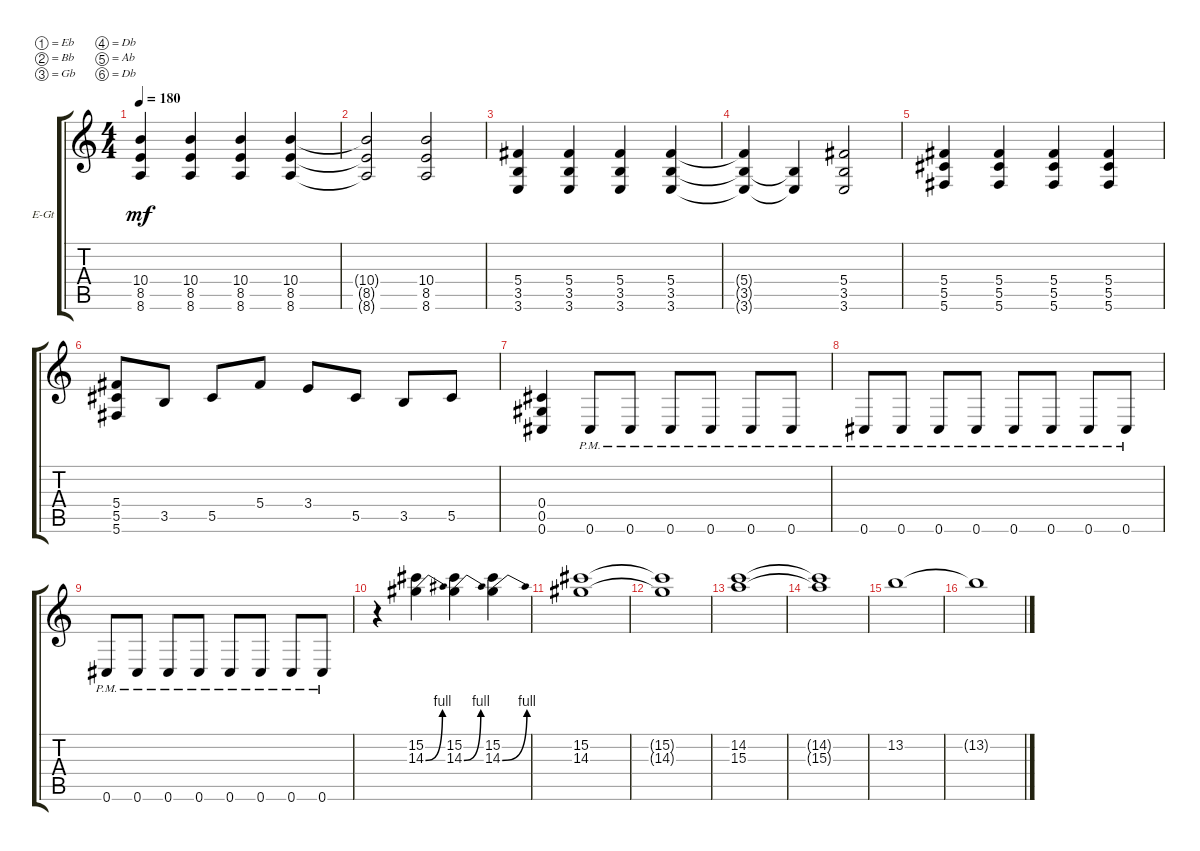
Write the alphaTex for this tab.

\defaultSystemsLayout 4
\bracketExtendMode groupsimilarinstruments
\firstSystemTrackNameOrientation horizontal
\otherSystemsTrackNameOrientation horizontal
\track ("Zach Blair" "E-Gt") {instrument distortionguitar}
\staff {score tabs}
\tuning (Eb4 Bb3 Gb3 Db3 Ab2 Db2)
\ts (4 4)
\tempo 180
\clef g2
\ks c
(8.5 10.4 8.6).4{dy mf} (8.5 10.4 8.6).4 (8.5 10.4 8.6).4 (8.5 10.4 8.6).4 |
(8.5{t} 10.4{t} 8.6{t}).2 (8.5 10.4 8.6).2 |
(3.5 5.4 3.6).4 (3.5 5.4 3.6).4 (3.5 5.4 3.6).4 (3.5 5.4 3.6).4 |
(5.4{t} 3.5{t} 3.6{t}).4 (3.5{t} 3.6{t}).4 (3.5 5.4 3.6).2 |
(5.5 5.4 5.6).4 (5.5 5.4 5.6).4 (5.5 5.4 5.6).4 (5.5 5.4 5.6).4 |
(5.5 5.4 5.6).8 3.5.8 5.5.8 5.4.8 3.4.8 5.5.8 3.5.8 5.5.8 |
(0.6 0.5 0.4).4 0.6{pm}.8 0.6{pm}.8 0.6{pm}.8 0.6{pm}.8 0.6{pm}.8 0.6{pm}.8 |
0.6{pm}.8 0.6{pm}.8 0.6{pm}.8 0.6{pm}.8 0.6{pm}.8 0.6{pm}.8 0.6{pm}.8 0.6{pm}.8 |
0.6{pm}.8 0.6{pm}.8 0.6{pm}.8 0.6{pm}.8 0.6{pm}.8 0.6{pm}.8 0.6{pm}.8 0.6{pm}.8 |
r.4 (15.2 14.3{be (bend 0 0 15 4)}).4 (15.2 14.3{be (bend 0 0 15 4)}).4 (15.2 14.3{be (bend 0 0 15 4)}).4 |
(15.2 14.3).1 |
(15.2{t} 14.3{t}).1 |
(14.2 15.3).1 |
(14.2{t} 15.3{t}).1 |
13.2.1 |
13.2{t}.1
